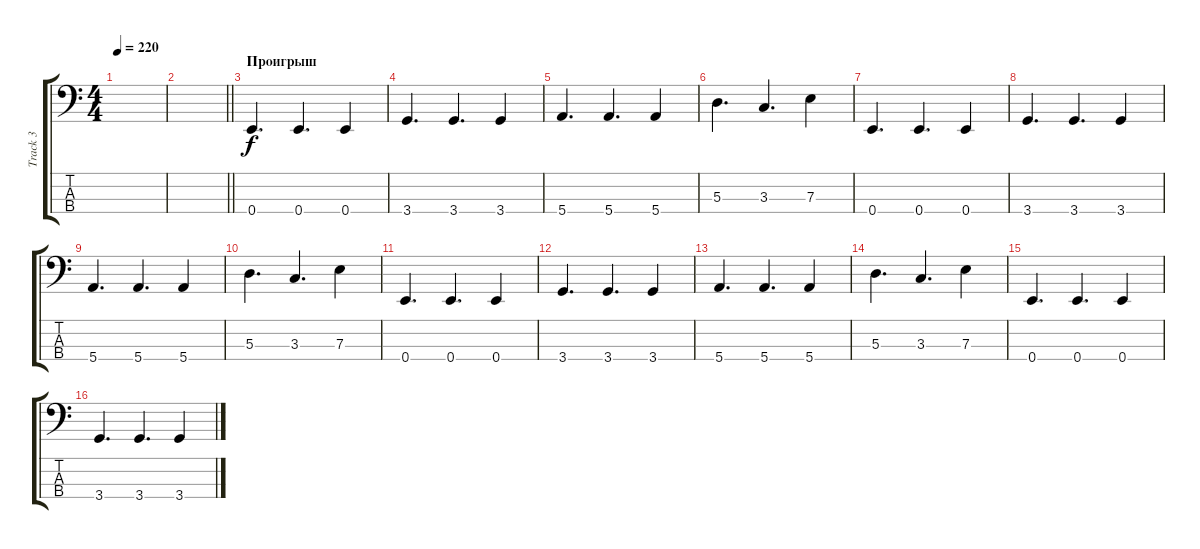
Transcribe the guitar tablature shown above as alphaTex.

\track ("Track 3" "Track 3") {instrument electricbasspick}
\staff {score tabs}
\tuning (G2 D2 A1 E1) {hide}
\ts (4 4)
\tempo 220
\clef f4
\ks c
|
\barLineRight lightlight
|
\section ("" "Проигрыш")
0.4.4{d} 0.4.4{d} 0.4.4 |
3.4.4{d} 3.4.4{d} 3.4.4 |
5.4.4{d} 5.4.4{d} 5.4.4 |
5.3.4{d} 3.3.4{d} 7.3.4 |
0.4.4{d} 0.4.4{d} 0.4.4 |
3.4.4{d} 3.4.4{d} 3.4.4 |
5.4.4{d} 5.4.4{d} 5.4.4 |
5.3.4{d} 3.3.4{d} 7.3.4 |
0.4.4{d} 0.4.4{d} 0.4.4 |
3.4.4{d} 3.4.4{d} 3.4.4 |
5.4.4{d} 5.4.4{d} 5.4.4 |
5.3.4{d} 3.3.4{d} 7.3.4 |
0.4.4{d} 0.4.4{d} 0.4.4 |
3.4.4{d} 3.4.4{d} 3.4.4
